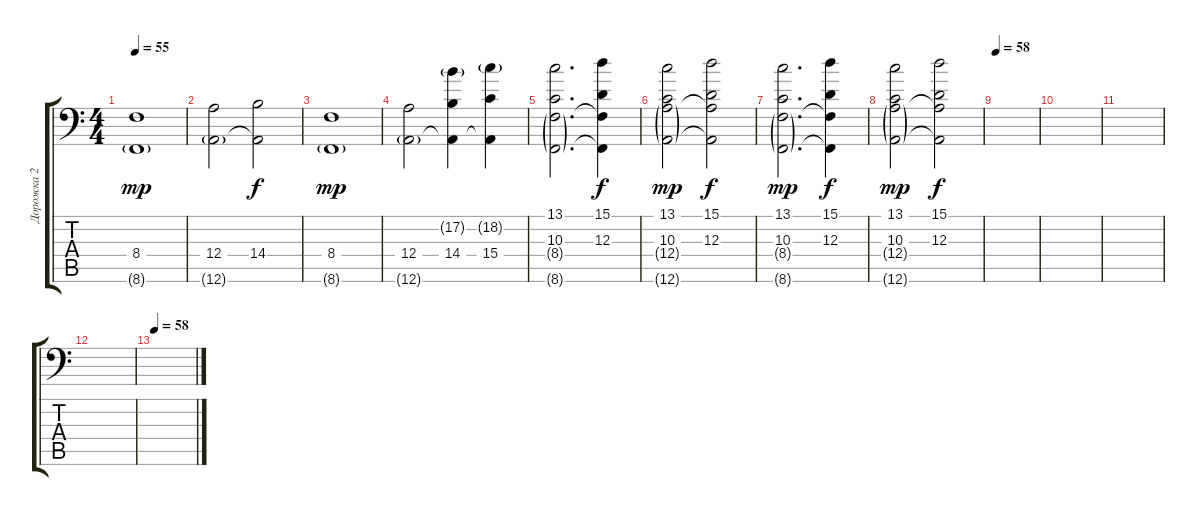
\track ("Дорожка 2" "Дорожка 2") {instrument pad8sweep}
\staff {score tabs}
\tuning (B3 Gb3 D3 A2 E2 A1) {hide}
\ts (4 4)
\tempo 55
\clef f4
\ks c
(8.4 8.6{g}).1{dy mp} |
(12.4 12.6{g}).2 (14.4 12.6{t}).2{dy f} |
(8.4 8.6{g}).1{dy mp} |
(12.4 12.6{g}).2 (17.2{g} 14.4 12.6{t}).4 (18.2{g} 15.4 12.6{t}).4 |
(13.1 10.3 8.4{g} 8.6{g}).2{d} (15.1 12.3 8.4{t} 8.6{t}).4{dy f} |
(13.1 10.3 12.4{g} 12.6{g}).2{dy mp} (15.1 12.3 12.4{t} 12.6{t}).2{dy f} |
(13.1 10.3 8.4{g} 8.6{g}).2{d dy mp} (15.1 12.3 8.4{t} 8.6{t}).4{dy f} |
(13.1 10.3 12.4{g} 12.6{g}).2{dy mp} (15.1 12.3 12.4{t} 12.6{t}).2{dy f} |
\tempo 58
|
|
|
|
\tempo 58
